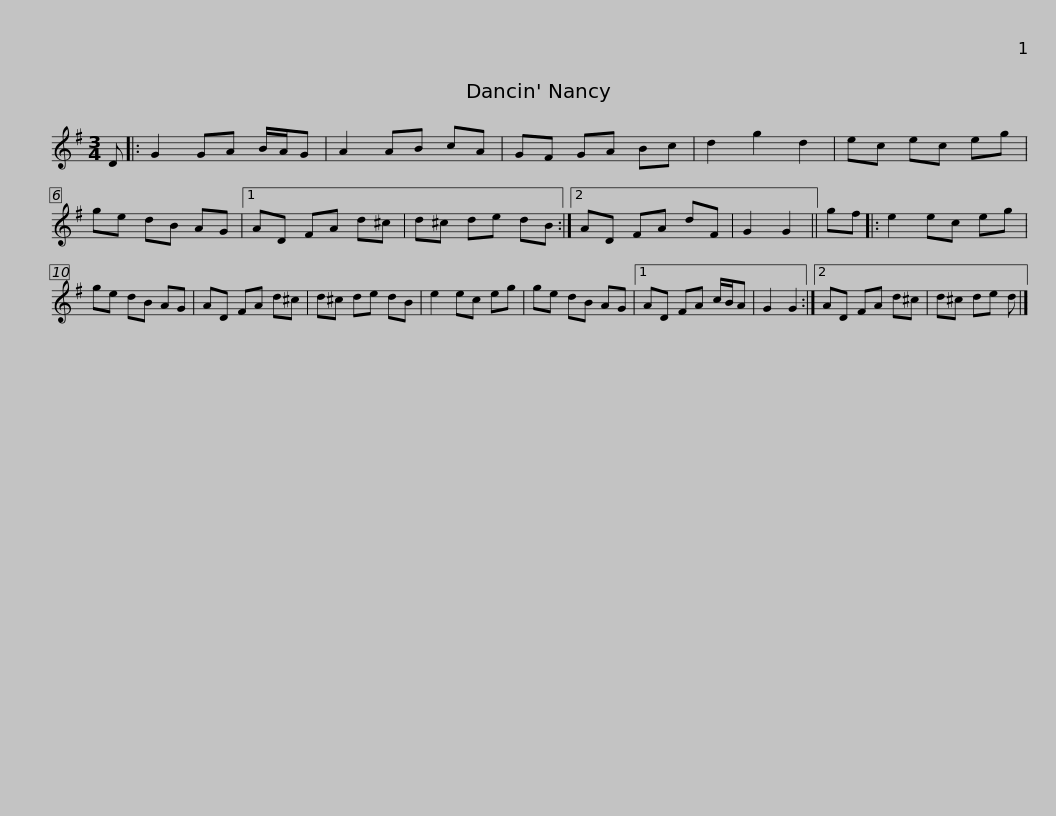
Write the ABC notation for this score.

X:1
L:1/8
M:3/4
I:linebreak $
K:G
V:1 treble
V:1
 D |: G2 GA B/A/G | A2 AB cA | GF GA Bc | d2 g2 d2 | %5
 ec ec eg | ge dB AG |1 AD FA d^c |$ d^c de dB :|2 AD FA dF | %10
 G2 G2 || gf |: e2 ec eg | ge dB AG | AD FA d^c | %15
 d^c de dB |$ e2 ec eg | ge dB AG |1 AD FA c/B/A | G2 G2 :|2 %20
 AD FA d^c | d^c de d |] %22
